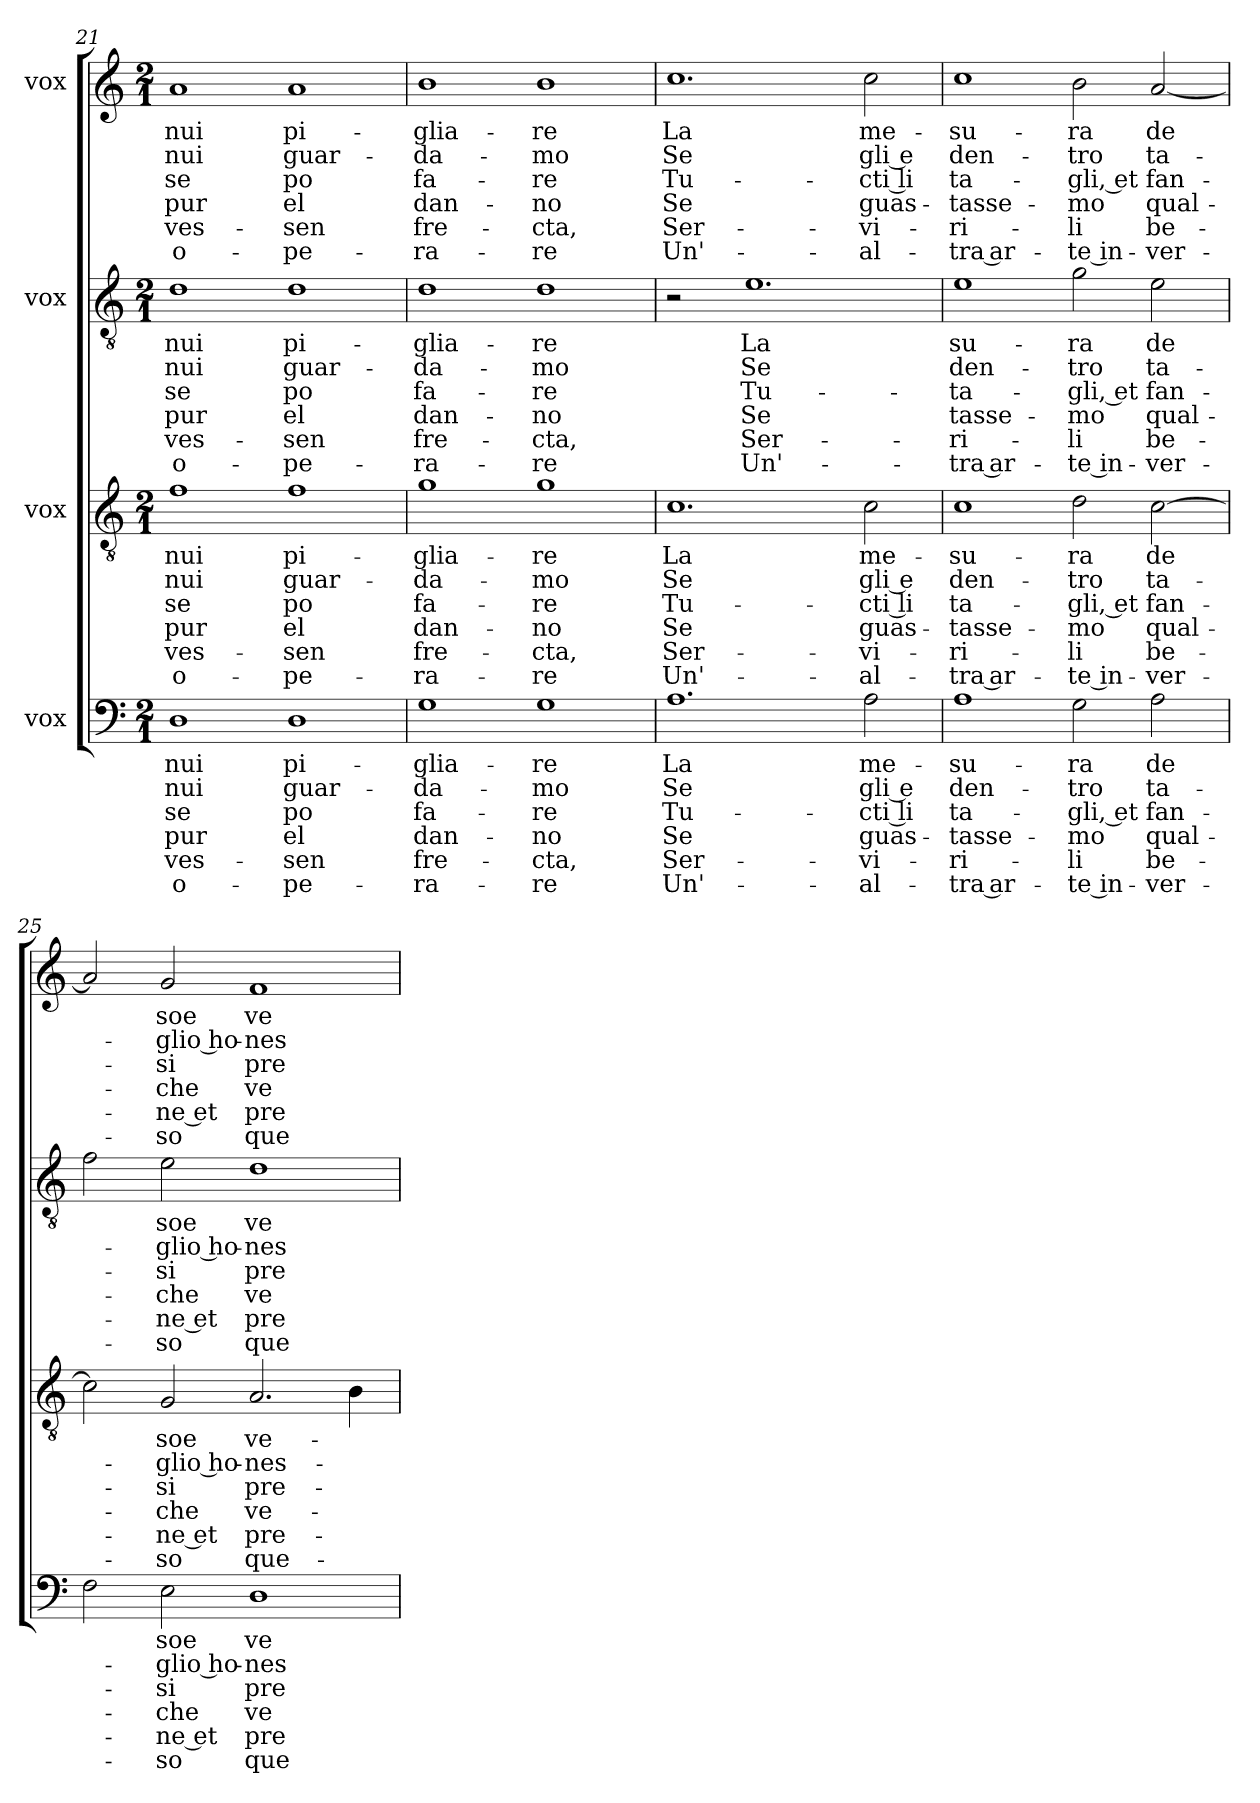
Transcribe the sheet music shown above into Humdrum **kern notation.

**kern	**text	**text	**text	**text	**text	**text	**kern	**text	**text	**text	**text	**text	**text	**kern	**text	**text	**text	**text	**text	**text	**kern	**text	**text	**text	**text	**text	**text
*part4	*part4	*part4	*part4	*part4	*part4	*part4	*part3	*part3	*part3	*part3	*part3	*part3	*part3	*part2	*part2	*part2	*part2	*part2	*part2	*part2	*part1	*part1	*part1	*part1	*part1	*part1	*part1
*staff4	*staff4	*staff4	*staff4	*staff4	*staff4	*staff4	*staff3	*staff3	*staff3	*staff3	*staff3	*staff3	*staff3	*staff2	*staff2	*staff2	*staff2	*staff2	*staff2	*staff2	*staff1	*staff1	*staff1	*staff1	*staff1	*staff1	*staff1
*I"vox	*	*	*	*	*	*	*I"vox	*	*	*	*	*	*	*I"vox	*	*	*	*	*	*	*I"vox	*	*	*	*	*	*
*clefF4	*	*	*	*	*	*	*clefGv2	*	*	*	*	*	*	*clefGv2	*	*	*	*	*	*	*clefG2	*	*	*	*	*	*
*k[]	*	*	*	*	*	*	*k[]	*	*	*	*	*	*	*k[]	*	*	*	*	*	*	*k[]	*	*	*	*	*	*
*M2/1	*	*	*	*	*	*	*M2/1	*	*	*	*	*	*	*M2/1	*	*	*	*	*	*	*M2/1	*	*	*	*	*	*
=21	=21	=21	=21	=21	=21	=21	=21	=21	=21	=21	=21	=21	=21	=21	=21	=21	=21	=21	=21	=21	=21	=21	=21	=21	=21	=21	=21
1D	nui	nui	se	pur	-ves-	o-	1f	nui	nui	se	pur	-ves-	o-	1d	nui	nui	se	pur	-ves-	o-	1a	nui	nui	se	pur	-ves-	o-
1D	pi-	guar-	po	el	-sen	-pe-	1f	pi-	guar-	po	el	-sen	-pe-	1d	pi-	guar-	po	el	-sen	-pe-	1a	pi-	guar-	po	el	-sen	-pe-
=22	=22	=22	=22	=22	=22	=22	=22	=22	=22	=22	=22	=22	=22	=22	=22	=22	=22	=22	=22	=22	=22	=22	=22	=22	=22	=22	=22
1G	-glia-	-da-	fa-	dan-	fre-	-ra-	1g	-glia-	-da-	fa-	dan-	fre-	-ra-	1d	-glia-	-da-	fa-	dan-	fre-	-ra-	1b	-glia-	-da-	fa-	dan-	fre-	-ra-
1G	-re	-mo	-re	-no	-cta,	-re	1g	-re	-mo	-re	-no	-cta,	-re	1d	-re	-mo	-re	-no	-cta,	-re	1b	-re	-mo	-re	-no	-cta,	-re
=23	=23	=23	=23	=23	=23	=23	=23	=23	=23	=23	=23	=23	=23	=23	=23	=23	=23	=23	=23	=23	=23	=23	=23	=23	=23	=23	=23
1.A	La	Se	Tu-	Se	Ser-	Un'-	1.c	La	Se	Tu-	Se	Ser-	Un'-	2r	.	.	.	.	.	.	1.cc	La	Se	Tu-	Se	Ser-	Un'-
.	.	.	.	.	.	.	.	.	.	.	.	.	.	1.e	La	Se	Tu-	Se	Ser-	Un'-	.	.	.	.	.	.	.
2A	me-	gli e	-cti li	guas-	-vi-	-al-	2c	me-	gli e	-cti li	guas-	-vi-	-al-	.	.	.	.	.	.	.	2cc	me-	gli e	-cti li	guas-	-vi-	-al-
=24	=24	=24	=24	=24	=24	=24	=24	=24	=24	=24	=24	=24	=24	=24	=24	=24	=24	=24	=24	=24	=24	=24	=24	=24	=24	=24	=24
1A	-su-	den-	ta-	-tasse-	-ri-	-tra ar-	1c	-su-	den-	ta-	-tasse-	-ri-	-tra ar-	1e	su-	den-	-ta-	tasse-	-ri-	-tra ar-	1cc	-su-	den-	ta-	-tasse-	-ri-	-tra ar-
2G	-ra	-tro	-gli, et	-mo	-li	-te in-	2d	-ra	-tro	-gli, et	-mo	-li	-te in-	2g	-ra	-tro	-gli, et	-mo	-li	-te in-	2b	-ra	-tro	-gli, et	-mo	-li	-te in-
2A	de	ta-	fan-	qual-	be-	-ver-	[2c	de	ta-	fan-	qual-	be-	-ver-	2e	de	ta-	fan-	qual-	be-	-ver-	[2a	de	ta-	fan-	qual-	be-	-ver-
=25	=25	=25	=25	=25	=25	=25	=25	=25	=25	=25	=25	=25	=25	=25	=25	=25	=25	=25	=25	=25	=25	=25	=25	=25	=25	=25	=25
2F	.	.	.	.	.	.	2c]	.	.	.	.	.	.	2f	.	.	.	.	.	.	2a]	.	.	.	.	.	.
2E	soe	-glio ho-	-si	-che	-ne et	-so	2G	soe	-glio ho-	-si	-che	-ne et	-so	2e	soe	-glio ho-	-si	-che	-ne et	-so	2g	soe	-glio ho-	-si	-che	-ne et	-so
1D	ve-	-nes-	pre-	ve-	pre-	que-	2.A	ve-	-nes-	pre-	ve-	pre-	que-	1d	ve-	-nes-	pre-	ve-	pre-	que-	1f	ve-	-nes-	pre-	ve-	pre-	que-
.	.	.	.	.	.	.	4B	.	.	.	.	.	.	.	.	.	.	.	.	.	.	.	.	.	.	.	.
=	=	=	=	=	=	=	=	=	=	=	=	=	=	=	=	=	=	=	=	=	=	=	=	=	=	=	=
*-	*-	*-	*-	*-	*-	*-	*-	*-	*-	*-	*-	*-	*-	*-	*-	*-	*-	*-	*-	*-	*-	*-	*-	*-	*-	*-	*-
